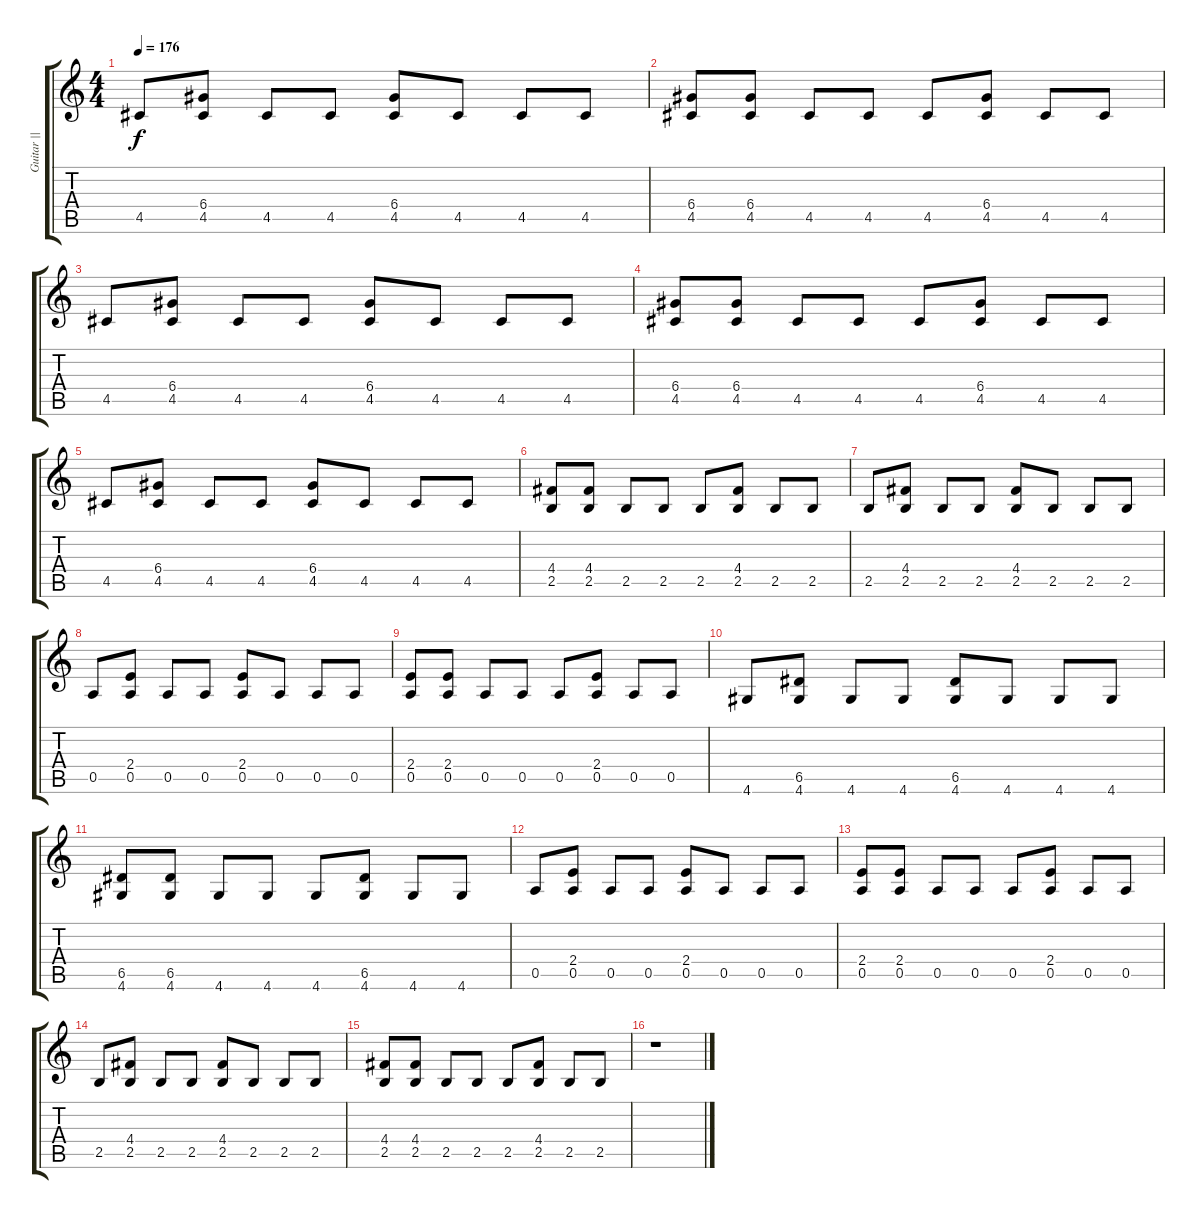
\track ("Guitar ||" "Guitar ||") {instrument distortionguitar}
\staff {score tabs}
\tuning (E4 B3 G3 D3 A2 E2) {hide}
\ts (4 4)
\tempo 176
\clef g2
\ks c
4.5.8{dy f} (6.4 4.5).8 4.5.8 4.5.8 (6.4 4.5).8 4.5.8 4.5.8 4.5.8 |
(6.4 4.5).8 (6.4 4.5).8 4.5.8 4.5.8 4.5.8 (6.4 4.5).8 4.5.8 4.5.8 |
4.5.8 (6.4 4.5).8 4.5.8 4.5.8 (6.4 4.5).8 4.5.8 4.5.8 4.5.8 |
(6.4 4.5).8 (6.4 4.5).8 4.5.8 4.5.8 4.5.8 (6.4 4.5).8 4.5.8 4.5.8 |
4.5.8 (6.4 4.5).8 4.5.8 4.5.8 (6.4 4.5).8 4.5.8 4.5.8 4.5.8 |
(4.4 2.5).8 (4.4 2.5).8 2.5.8 2.5.8 2.5.8 (4.4 2.5).8 2.5.8 2.5.8 |
2.5.8 (4.4 2.5).8 2.5.8 2.5.8 (4.4 2.5).8 2.5.8 2.5.8 2.5.8 |
0.5.8 (2.4 0.5).8 0.5.8 0.5.8 (2.4 0.5).8 0.5.8 0.5.8 0.5.8 |
(2.4 0.5).8 (2.4 0.5).8 0.5.8 0.5.8 0.5.8 (2.4 0.5).8 0.5.8 0.5.8 |
4.6.8 (6.5 4.6).8 4.6.8 4.6.8 (6.5 4.6).8 4.6.8 4.6.8 4.6.8 |
(6.5 4.6).8 (6.5 4.6).8 4.6.8 4.6.8 4.6.8 (6.5 4.6).8 4.6.8 4.6.8 |
0.5.8 (2.4 0.5).8 0.5.8 0.5.8 (2.4 0.5).8 0.5.8 0.5.8 0.5.8 |
(2.4 0.5).8 (2.4 0.5).8 0.5.8 0.5.8 0.5.8 (2.4 0.5).8 0.5.8 0.5.8 |
2.5.8 (4.4 2.5).8 2.5.8 2.5.8 (4.4 2.5).8 2.5.8 2.5.8 2.5.8 |
(4.4 2.5).8 (4.4 2.5).8 2.5.8 2.5.8 2.5.8 (4.4 2.5).8 2.5.8 2.5.8 |
r.1
